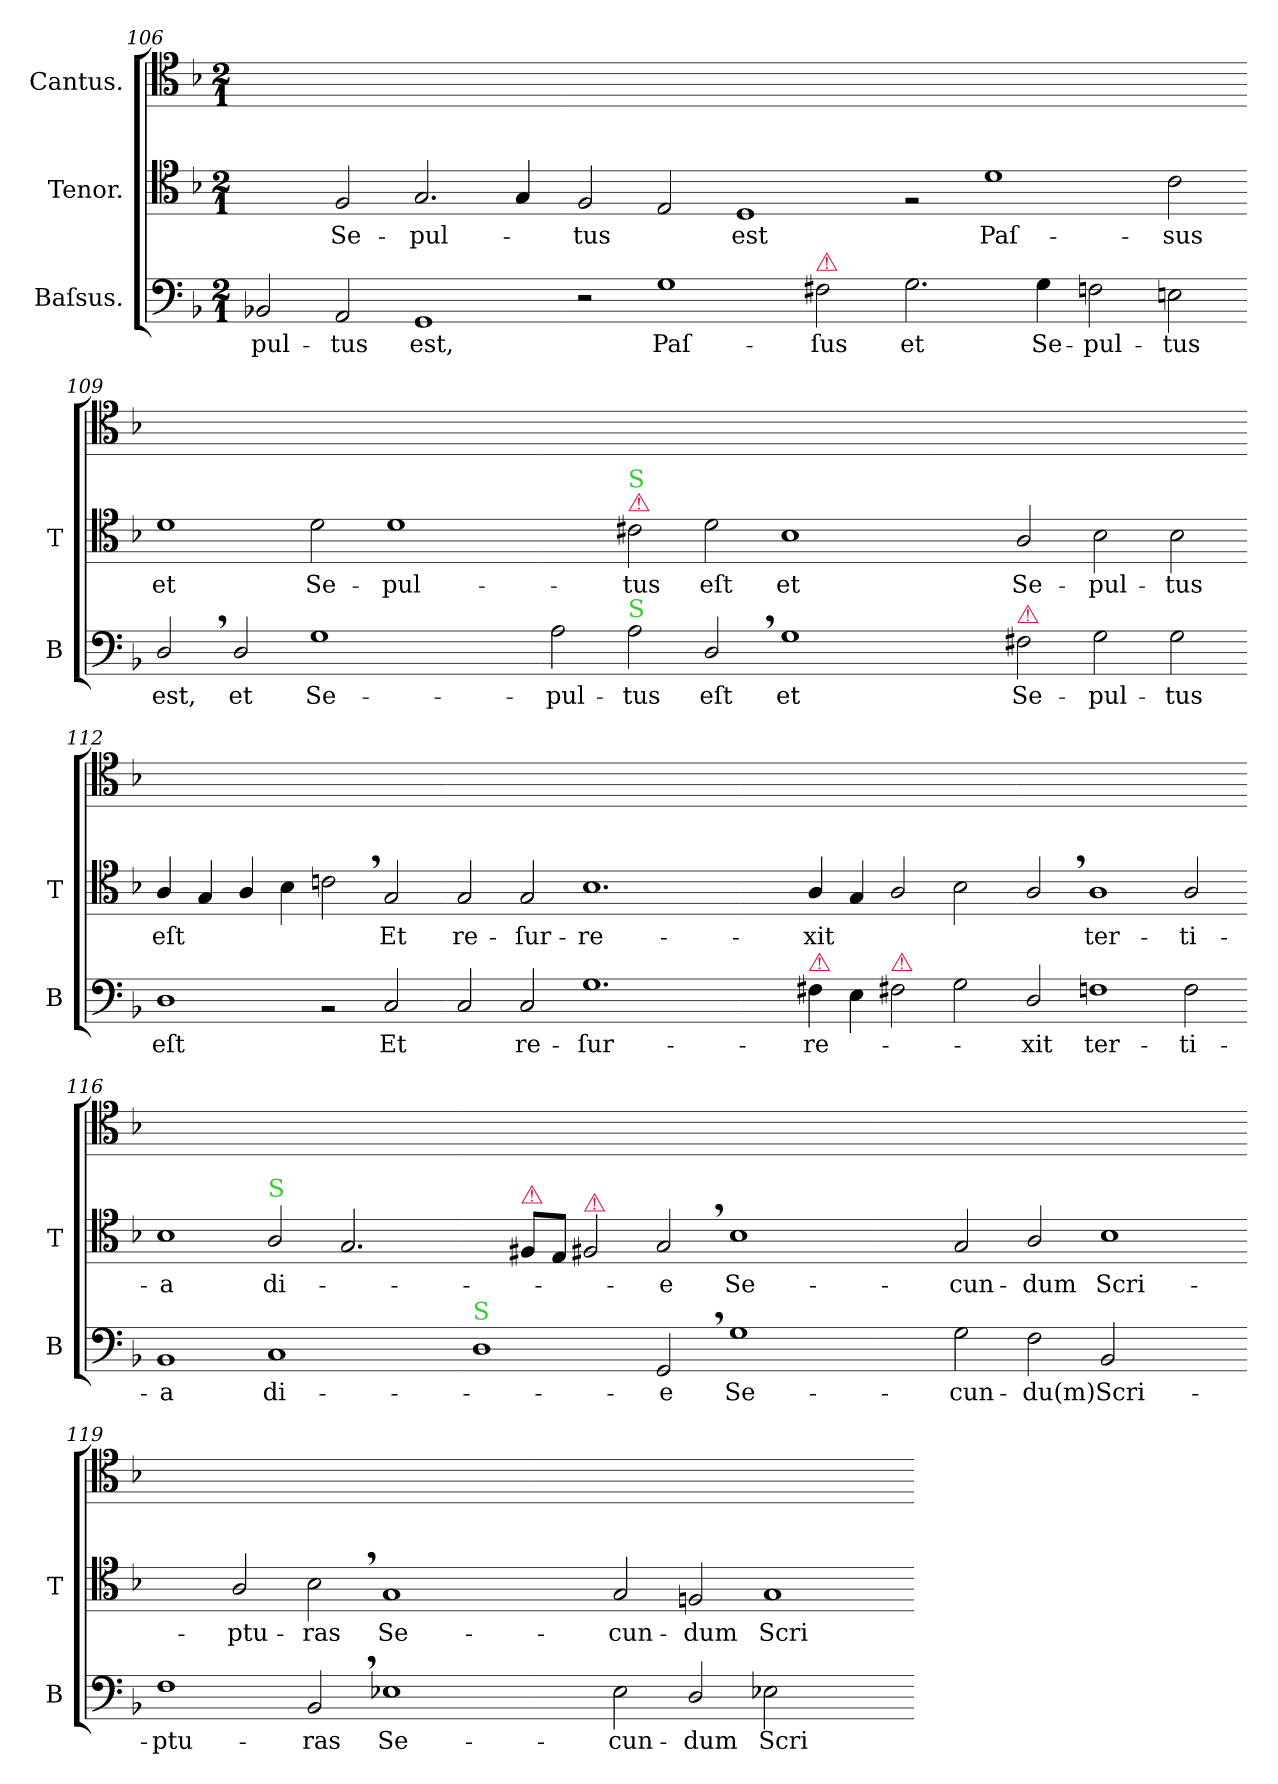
**kern	**text	**kern	**text	**kern
*part3	*part3	*part2	*part2	*part1
*staff3	*staff3	*staff2	*staff2	*staff1
*I"Baſsus.	*	*I"Tenor.	*	*I"Cantus.
*I'B	*	*I'T	*	*
*clefF4	*	*clefC4	*	*clefC4
*k[b-]	*	*k[b-]	*	*k[b-]
*M2/1	*	*M2/1	*	*M2/1
=106	=106	=106	=106	=106
2BB-X/	-pul-	2ryy	.	0ryy
2AA/	-tus	2F/	Se-	.
1GG	est,	2.G/	-pul-	.
.	.	4G/	.	.
=107-	=107-	=107-	=107-	=107-
2r	.	2F/	-tus	0ryy
!	!LO:LY:i	!	!	!
1G	Paſ-	2E/	.	.
.	.	1D	est	.
!LO:TX:a:color=crimson:t=⚠	!	!	!	!
!	!LO:LY:i	!	!	!
2F#X\	-ſus	.	.	.
=108-	=108-	=108-	=108-	=108-
!	!LO:LY:i	!	!	!
2.G\	et	2rF	.	0ryy
.	.	1d	Paſ-	.
!	!LO:LY:i	!	!	!
4G\	Se-	.	.	.
!	!LO:LY:i	!	!	!
2Fn\	-pul-	.	.	.
!	!LO:LY:i	!	!	!
2En\	-tus	2c\	-sus	.
=109-	=109-	=109-	=109-	=109-
!	!LO:LY:i	!	!	!
2D,</	est,	1d	et	0ryy
2D/	et	.	.	.
1G	Se-	2d\	Se-	.
.	.	1d\	-pul-	.
2ryy	.	.	.	2ryy
=110-	=110-	=110-	=110-	=110-
2A\	-pul-	2ryy	.	0ryy
!	!	!LO:TX:a:color=crimson:t=⚠	!	!
!	!	!LO:TX:a:color=limegreen:t=S	!	!
!LO:TX:a:color=limegreen:t=S	!	!	!	!
2A\	-tus	2c#X\	-tus	.
2D,</	eſt	2d\	eſt	.
!	!LO:LY:i	!	!	!
1G\	et	1B-\	et	.
.	.	.	.	2ryy
=111-	=111-	=111-	=111-	=111-
2ryy	.	2ryy	.	0ryy
!LO:TX:a:color=crimson:t=⚠	!	!	!	!
!	!LO:LY:i	!	!	!
2F#X\	Se-	2A/	Se-	.
!	!LO:LY:i	!	!	!
2G\	-pul-	2B-\	-pul-	.
!	!LO:LY:i	!	!	!
2G\	-tus	2B-\	-tus	.
=112-	=112-	=112-	=112-	=112-
!	!LO:LY:i	!	!	!
1D	eſt	4A/	eſt	0ryy
.	.	4G/	.	.
.	.	4A/	.	.
.	.	4B-\	.	.
2rBB	.	2cn,<\	.	.
2C/	Et	2G/	Et	.
=113-	=113-	=113-	=113-	=113-
2C/	.	2G/	re-	0ryy
2C/	re-	2G/	-ſur-	.
1.G	-ſur-	1.B-	-re-	.
.	.	.	.	2ryy
=114-	=114-	=114-	=114-	=114-
2ryy	.	2ryy	.	0ryy
!LO:TX:a:color=crimson:t=⚠	!	!	!	!
4F#X\	-re-	4A/	-xit	.
4E\	.	4G/	.	.
!LO:TX:a:color=crimson:t=⚠	!	!	!	!
2F#X\	.	2A/	.	.
2G\	.	2B-\	.	.
=115-	=115-	=115-	=115-	=115-
2D/	-xit	2A,</	.	0ryy
1Fn	ter-	1A	ter-	.
2F\	-ti-	2A/	-ti-	.
=116-	=116-	=116-	=116-	=116-
1BB-	-a	1B-	-a	0ryy
!	!	!LO:TX:a:color=limegreen:t=S	!	!
1C	di-	2A/	di-	.
.	.	2.G/	.	.
4ryy	.	.	.	4ryy
=117-	=117-	=117-	=117-	=117-
!LO:TX:a:color=limegreen:t=S	!	!	!	!
1D	.	4ryy	.	0ryy
!	!	!LO:TX:a:color=crimson:t=⚠	!	!
.	.	8F#X/L	.	.
.	.	8E/J	.	.
!	!	!LO:TX:a:color=crimson:t=⚠	!	!
.	.	2F#X/	.	.
2GG,</	-e	2G,</	-e	.
1G\	Se-	1B-\	Se-	.
.	.	.	.	2ryy
=118-	=118-	=118-	=118-	=118-
2ryy	.	2ryy	.	0ryy
2G\	-cun-	2G/	-cun-	.
2F\	-du(m)	2A/	-dum	.
2BB-/	Scri-	1B-\	Scri-	.
2ryy	.	.	.	2ryy
=119-	=119-	=119-	=119-	=119-
1F	-ptu-	2ryy	.	0ryy
.	.	2A/	-ptu-	.
2BB-,</	-ras	2B-,<\	-ras	.
!	!LO:LY:i	!	!LO:LY:i	!
1E-X\	Se-	1G/	Se-	.
.	.	.	.	2ryy
=120-	=120-	=120-	=120-	=120-
2ryy	.	2ryy	.	0ryy
!	!LO:LY:i	!	!LO:LY:i	!
2E-\	-cun-	2G/	-cun-	.
!	!LO:LY:i	!	!LO:LY:i	!
2D/	-dum	2Fn/	-dum	.
!	!LO:LY:i	!	!LO:LY:i	!
2E-X\	Scri-	1G/	Scri-	.
2ryy	.	.	.	2ryy
=-	=-	=-	=-	=-
*-	*-	*-	*-	*-
